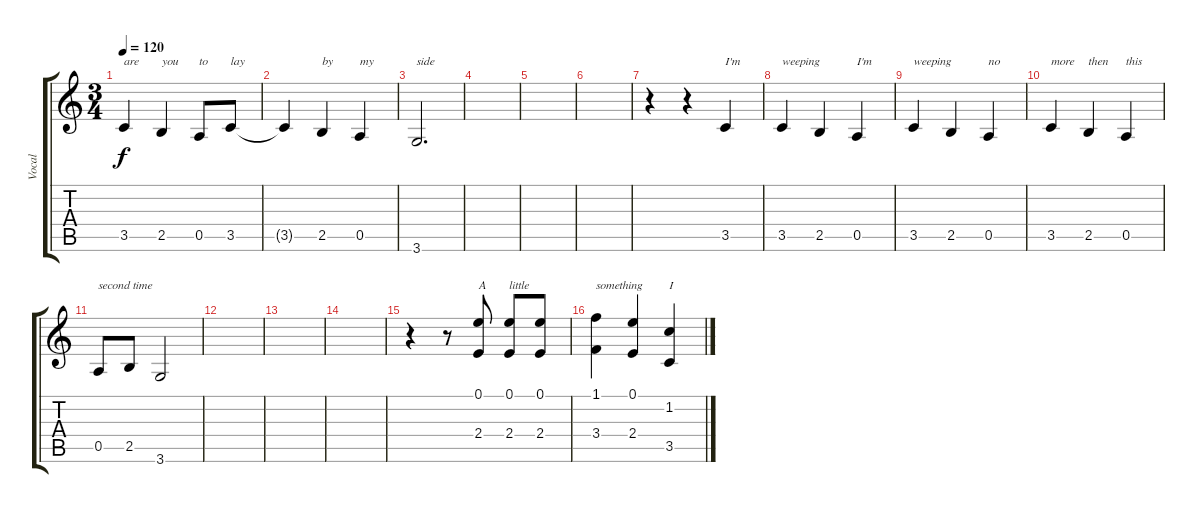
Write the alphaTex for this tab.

\track ("Vocal" "Vocal") {instrument contrabass}
\staff {score tabs}
\tuning (E4 B3 G3 D3 A2 E2) {hide}
\ts (3 4)
\tempo 120
\clef g2
\ks c
3.5.4{txt "are" dy f} 2.5.4{txt "you"} 0.5.8{txt "to"} 3.5.8{txt "lay"} |
3.5{t}.4 2.5.4{txt "by"} 0.5.4{txt "my"} |
3.6.2{d txt "side"} |
|
|
|
r.4 r.4 3.5.4{txt "I'm"} |
3.5.4{txt "weeping"} 2.5.4 0.5.4{txt "I'm"} |
3.5.4{txt "weeping"} 2.5.4 0.5.4{txt "no"} |
3.5.4{txt "more"} 2.5.4{txt "then"} 0.5.4{txt "this"} |
0.5.8{txt "second time"} 2.5.8 3.6.2 |
|
|
|
r.4 r.8 (0.1 2.4).8{txt "A"} (0.1 2.4).8{txt "little"} (0.1 2.4).8 |
(1.1 3.4).4{txt "something"} (0.1 2.4).4 (1.2 3.5).4{txt "I"}
